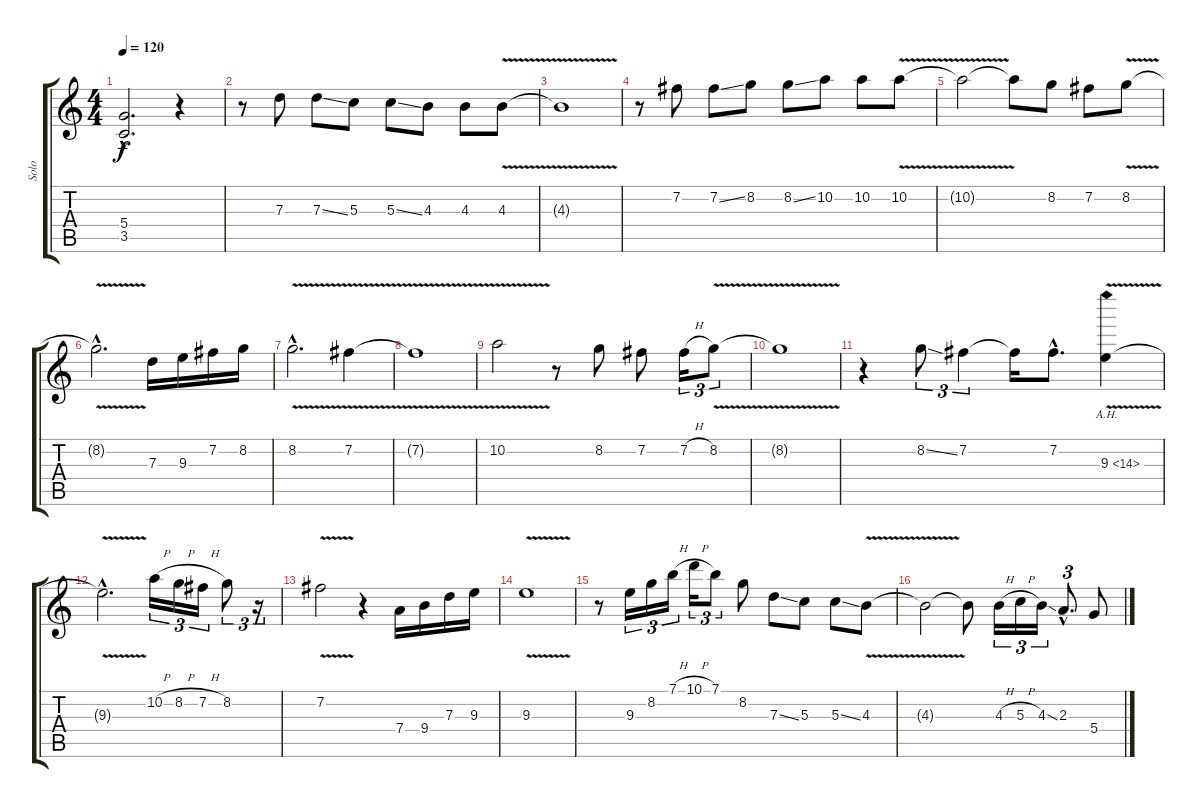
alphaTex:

\track ("Solo" "Solo") {instrument electricguitarjazz}
\staff {score tabs}
\tuning (E4 B3 G3 D3 A2 E2) {hide}
\ts (4 4)
\tempo 120
\clef g2
\ks c
(5.4{hac} 3.5{hac}).2{d dy f instrument electricguitarjazz} r.4 |
r.8 7.3.8 7.3{ss}.8 5.3.8 5.3{ss}.8 4.3.8 4.3.8 4.3{v}.8 |
4.3{t}.1 |
r.8 7.2.8 7.2{ss}.8 8.2.8 8.2{ss}.8 10.2.8 10.2.8 10.2{v}.8 |
10.2{t}.2 10.2{t}.8 8.2.8 7.2.8 8.2{v}.8 |
8.2{hac t}.2{d} 7.3.16 9.3.16 7.2.16 8.2.16 |
8.2{v hac}.2{d} 7.2{v}.4 |
7.2{t}.1 |
10.2{v}.2 r.8 8.2.8 7.2.8 7.2{h}.16{tu (3 2)} 8.2{v}.8{tu (3 2)} |
8.2{t}.1 |
r.4 8.2{ss}.8{tu (3 2)} 7.2.4{tu (3 2)} 7.2{t}.16 7.2{hac}.8{d} 9.3{ah 5 v}.4 |
9.3{hac t}.2{d} 10.2{h}.16{tu (3 2)} 8.2{h}.16{tu (3 2)} 7.2{h}.16{tu (3 2)} 8.2.8{tu (3 2)} r.16{tu (3 2)} |
7.2{v}.2 r.4 7.4.16 9.4.16 7.3.16 9.3.16 |
9.3{v}.1 |
r.8 9.3.16{tu (3 2)} 8.2.16{tu (3 2)} 7.1{h}.16{tu (3 2)} 10.1{h}.16{tu (3 2)} 7.1.8{tu (3 2)} 8.2.8 7.3{ss}.8 5.3.8 5.3{ss}.8 4.3{v}.8 |
4.3{t}.2 4.3{t}.8 4.3{h}.16{tu (3 2)} 5.3{h}.16{tu (3 2)} 4.3{ss}.16{tu (3 2)} 2.3{hac}.8{d tu (3 2)} 5.4.8
